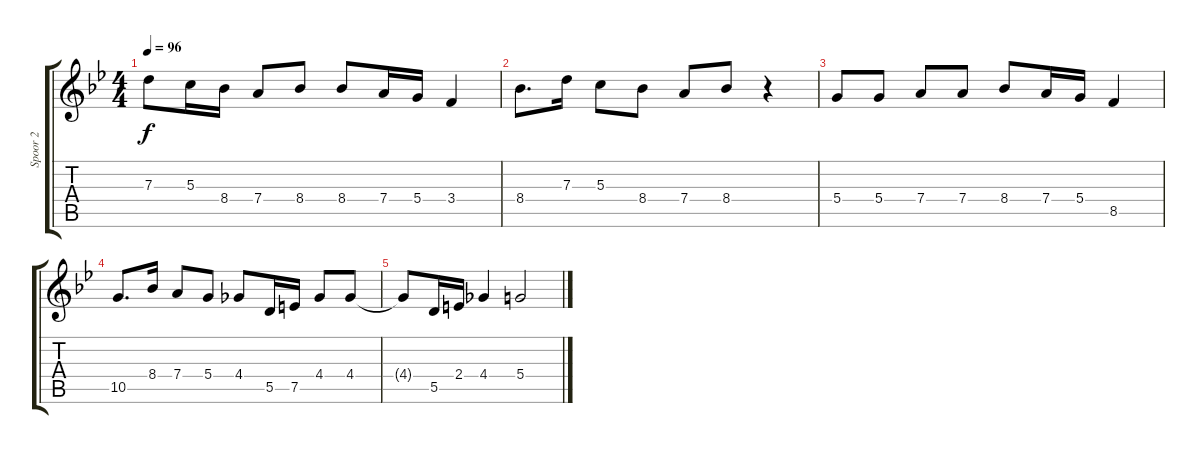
\track ("Spoor 2" "Spoor 2") {instrument acousticguitarnylon}
\staff {score tabs}
\tuning (E4 B3 G3 D3 A2 E2) {hide}
\ts (4 4)
\tempo 96
\clef g2
\ks bb
7.3.8{dy f} 5.3.16 8.4.16 7.4.8 8.4.8 8.4.8 7.4.16 5.4.16 3.4.4 |
8.4.8{d} 7.3.16 5.3.8 8.4.8 7.4.8 8.4.8 r.4 |
5.4.8 5.4.8 7.4.8 7.4.8 8.4.8 7.4.16 5.4.16 8.5.4 |
10.5.8{d} 8.4.16 7.4.8 5.4.8 4.4.8 5.5.16 7.5.16 4.4.8 4.4.8 |
4.4{t}.8 5.5.16 2.4.16 4.4.4 5.4.2
